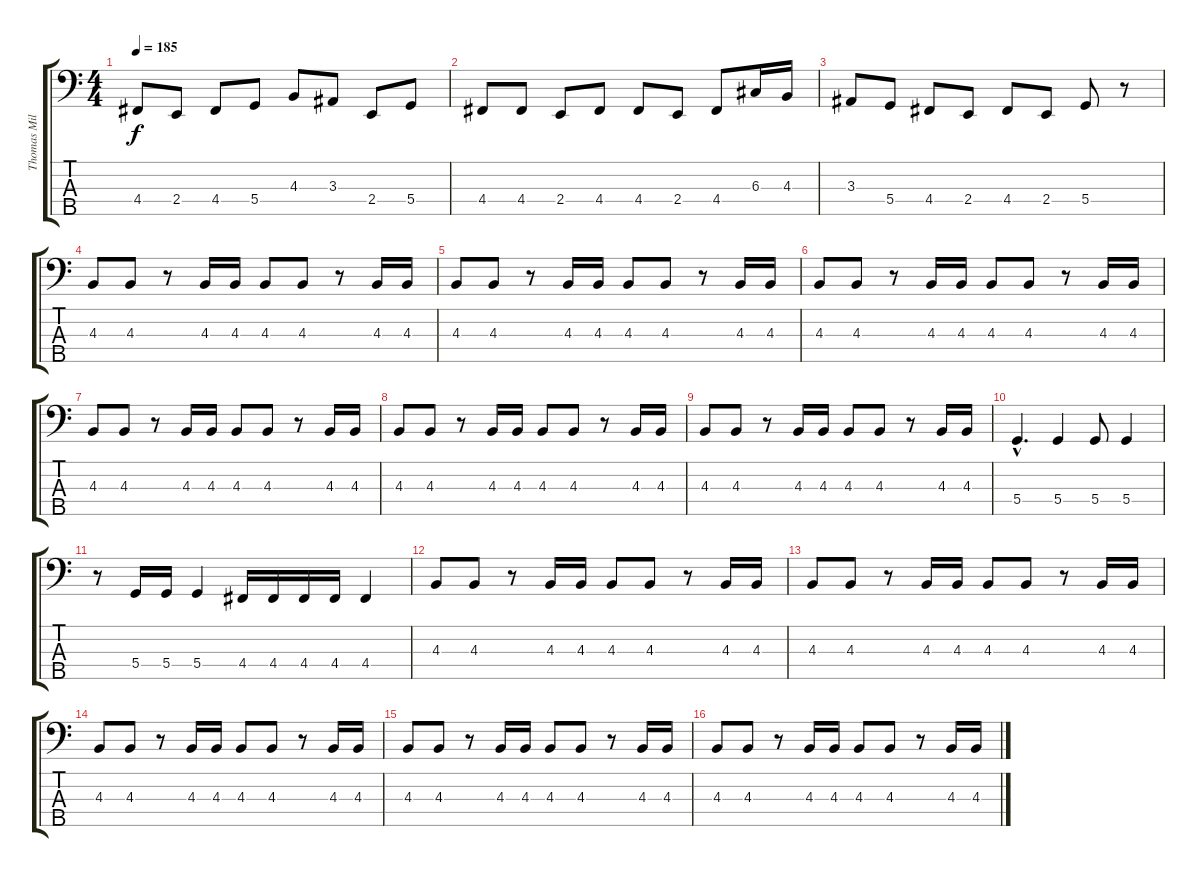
\track ("Thomas Miller" "Thomas Mil") {instrument electricbassfinger}
\staff {score tabs}
\tuning (F2 C2 G1 D1 A0) {hide}
\ts (4 4)
\tempo 185
\clef f4
\ks c
4.4.8{dy f} 2.4.8 4.4.8 5.4.8 4.3.8 3.3.8 2.4.8 5.4.8 |
4.4.8 4.4.8 2.4.8 4.4.8 4.4.8 2.4.8 4.4.8 6.3.16 4.3.16 |
3.3.8 5.4.8 4.4.8 2.4.8 4.4.8 2.4.8 5.4.8 r.8 |
4.3.8 4.3.8 r.8 4.3.16 4.3.16 4.3.8 4.3.8 r.8 4.3.16 4.3.16 |
4.3.8 4.3.8 r.8 4.3.16 4.3.16 4.3.8 4.3.8 r.8 4.3.16 4.3.16 |
4.3.8 4.3.8 r.8 4.3.16 4.3.16 4.3.8 4.3.8 r.8 4.3.16 4.3.16 |
4.3.8 4.3.8 r.8 4.3.16 4.3.16 4.3.8 4.3.8 r.8 4.3.16 4.3.16 |
4.3.8 4.3.8 r.8 4.3.16 4.3.16 4.3.8 4.3.8 r.8 4.3.16 4.3.16 |
4.3.8 4.3.8 r.8 4.3.16 4.3.16 4.3.8 4.3.8 r.8 4.3.16 4.3.16 |
5.4{hac}.4{d} 5.4.4 5.4.8 5.4.4 |
r.8 5.4.16 5.4.16 5.4.4 4.4.16 4.4.16 4.4.16 4.4.16 4.4.4 |
4.3.8 4.3.8 r.8 4.3.16 4.3.16 4.3.8 4.3.8 r.8 4.3.16 4.3.16 |
4.3.8 4.3.8 r.8 4.3.16 4.3.16 4.3.8 4.3.8 r.8 4.3.16 4.3.16 |
4.3.8 4.3.8 r.8 4.3.16 4.3.16 4.3.8 4.3.8 r.8 4.3.16 4.3.16 |
4.3.8 4.3.8 r.8 4.3.16 4.3.16 4.3.8 4.3.8 r.8 4.3.16 4.3.16 |
4.3.8 4.3.8 r.8 4.3.16 4.3.16 4.3.8 4.3.8 r.8 4.3.16 4.3.16
